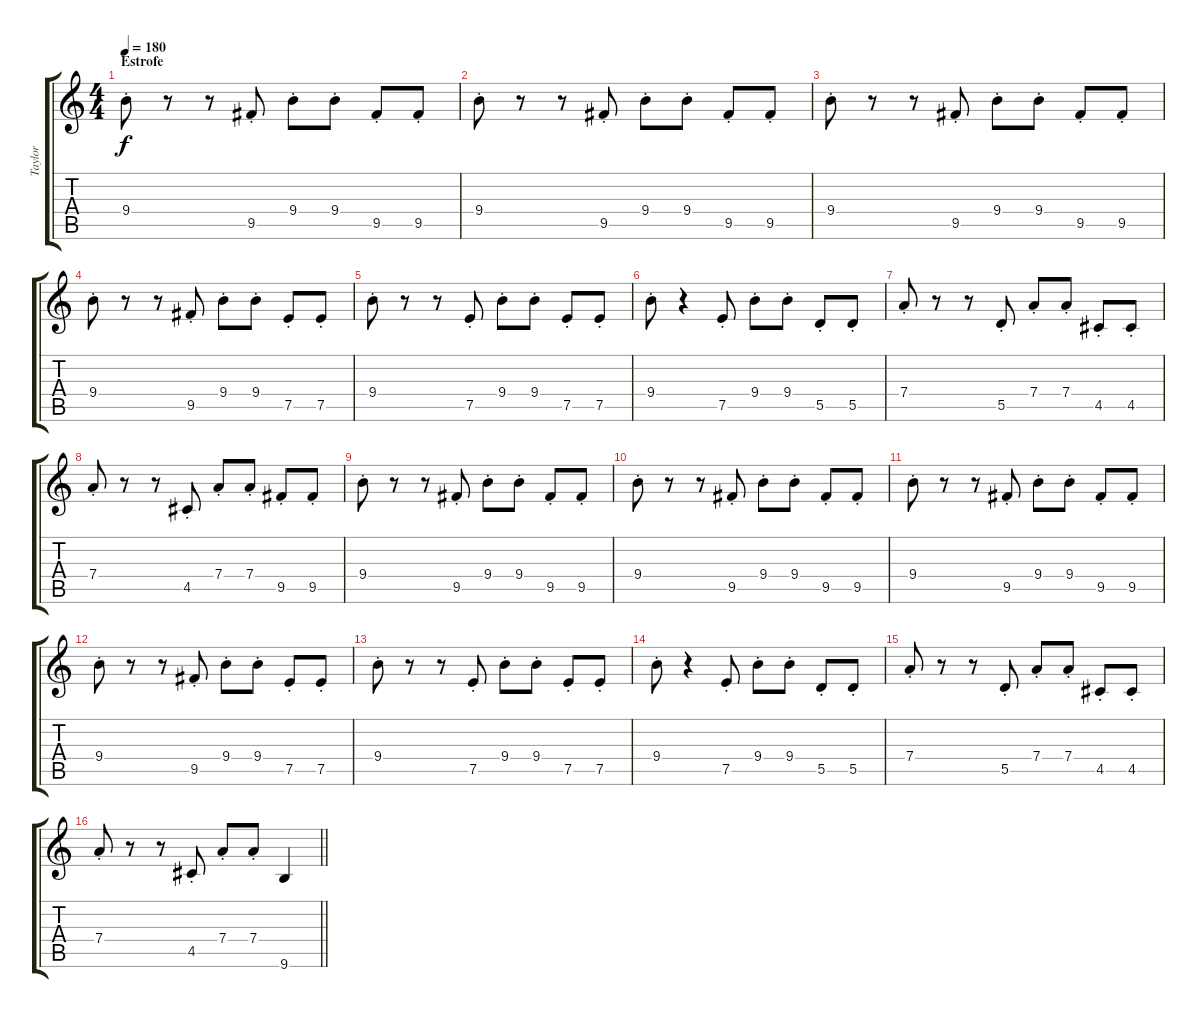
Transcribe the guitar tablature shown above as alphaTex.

\track ("Taylor" "Taylor") {instrument overdrivenguitar}
\staff {score tabs}
\tuning (E4 B3 G3 D3 A2 D2) {hide}
\ts (4 4)
\section ("" "Estrofe")
\tempo 180
\clef g2
\ks c
9.4{st}.8{dy f} r.8 r.8 9.5{st}.8 9.4{st}.8 9.4{st}.8 9.5{st}.8 9.5{st}.8 |
9.4{st}.8 r.8 r.8 9.5{st}.8 9.4{st}.8 9.4{st}.8 9.5{st}.8 9.5{st}.8 |
9.4{st}.8 r.8 r.8 9.5{st}.8 9.4{st}.8 9.4{st}.8 9.5{st}.8 9.5{st}.8 |
9.4{st}.8 r.8 r.8 9.5{st}.8 9.4{st}.8 9.4{st}.8 7.5{st}.8 7.5{st}.8 |
9.4{st}.8 r.8 r.8 7.5{st}.8 9.4{st}.8 9.4{st}.8 7.5{st}.8 7.5{st}.8 |
9.4{st}.8 r.4 7.5{st}.8 9.4{st}.8 9.4{st}.8 5.5{st}.8 5.5{st}.8 |
7.4{st}.8 r.8 r.8 5.5{st}.8 7.4{st}.8 7.4{st}.8 4.5{st}.8 4.5{st}.8 |
7.4{st}.8 r.8 r.8 4.5{st}.8 7.4{st}.8 7.4{st}.8 9.5{st}.8 9.5{st}.8 |
9.4{st}.8 r.8 r.8 9.5{st}.8 9.4{st}.8 9.4{st}.8 9.5{st}.8 9.5{st}.8 |
9.4{st}.8 r.8 r.8 9.5{st}.8 9.4{st}.8 9.4{st}.8 9.5{st}.8 9.5{st}.8 |
9.4{st}.8 r.8 r.8 9.5{st}.8 9.4{st}.8 9.4{st}.8 9.5{st}.8 9.5{st}.8 |
9.4{st}.8 r.8 r.8 9.5{st}.8 9.4{st}.8 9.4{st}.8 7.5{st}.8 7.5{st}.8 |
9.4{st}.8 r.8 r.8 7.5{st}.8 9.4{st}.8 9.4{st}.8 7.5{st}.8 7.5{st}.8 |
9.4{st}.8 r.4 7.5{st}.8 9.4{st}.8 9.4{st}.8 5.5{st}.8 5.5{st}.8 |
7.4{st}.8 r.8 r.8 5.5{st}.8 7.4{st}.8 7.4{st}.8 4.5{st}.8 4.5{st}.8 |
\barLineRight lightlight
7.4{st}.8 r.8 r.8 4.5{st}.8 7.4{st}.8 7.4{st}.8 9.6.4{volume 13}
